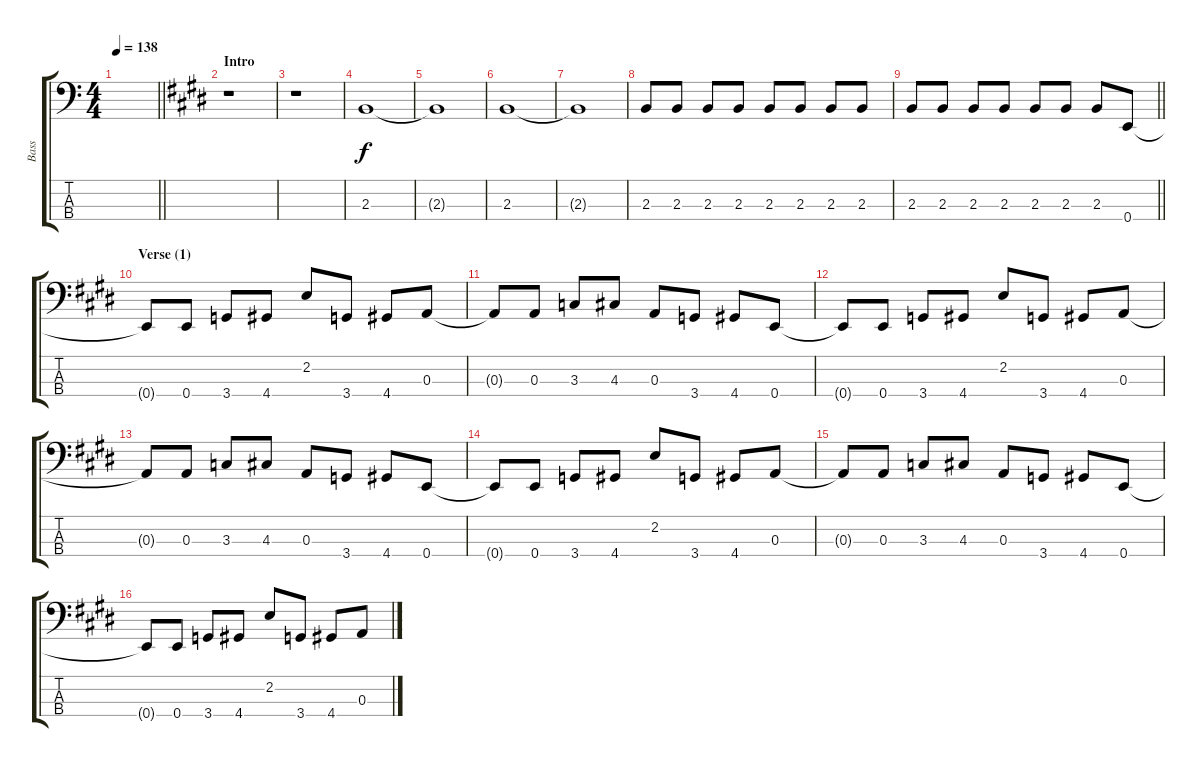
\track ("Bass" "Bass") {instrument electricbasspick}
\staff {score tabs}
\tuning (G2 D2 A1 E1) {hide}
\ts (4 4)
\tempo 138
\clef f4
\barLineRight lightlight
\ks c
|
\section ("" "Intro")
\ks e
r.1 |
r.1 |
2.3.1 |
2.3{t}.1 |
2.3.1 |
2.3{t}.1 |
2.3.8 2.3.8 2.3.8 2.3.8 2.3.8 2.3.8 2.3.8 2.3.8 |
\barLineRight lightlight
2.3.8 2.3.8 2.3.8 2.3.8 2.3.8 2.3.8 2.3.8 0.4.8 |
\section ("" "Verse (1)")
0.4{t}.8 0.4.8 3.4.8 4.4.8 2.2.8 3.4.8 4.4.8 0.3.8 |
0.3{t}.8 0.3.8 3.3.8 4.3.8 0.3.8 3.4.8 4.4.8 0.4.8 |
0.4{t}.8 0.4.8 3.4.8 4.4.8 2.2.8 3.4.8 4.4.8 0.3.8 |
0.3{t}.8 0.3.8 3.3.8 4.3.8 0.3.8 3.4.8 4.4.8 0.4.8 |
0.4{t}.8 0.4.8 3.4.8 4.4.8 2.2.8 3.4.8 4.4.8 0.3.8 |
0.3{t}.8 0.3.8 3.3.8 4.3.8 0.3.8 3.4.8 4.4.8 0.4.8 |
0.4{t}.8 0.4.8 3.4.8 4.4.8 2.2.8 3.4.8 4.4.8 0.3.8
